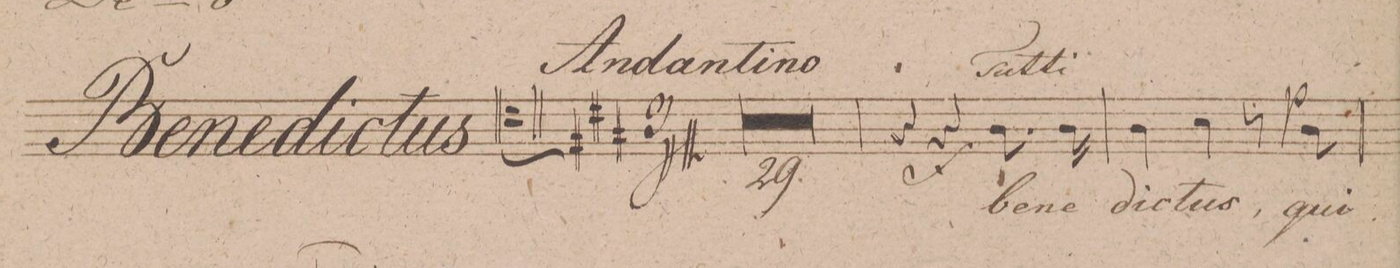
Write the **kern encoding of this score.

**kern	**text	**dynam
*I"Tenore.	*	*
*clefC4	*	*
*k[f#c#g#]	*	*
*M3/4	*	*
2.r	.	.
=2	=2	=2
2.r	.	.
=3	=3	=3
2.r	.	.
=4	=4	=4
2.r	.	.
=5	=5	=5
2.r	.	.
=6	=6	=6
2.r	.	.
=7	=7	=7
2.r	.	.
=8	=8	=8
2.r	.	.
=9	=9	=9
2.r	.	.
=10	=10	=10
2.r	.	.
=11	=11	=11
2.r	.	.
=12	=12	=12
2.r	.	.
=13	=13	=13
2.r	.	.
=14	=14	=14
2.r	.	.
=15	=15	=15
2.r	.	.
=16	=16	=16
2.r	.	.
=17	=17	=17
2.r	.	.
=18	=18	=18
2.r	.	.
=19	=19	=19
2.r	.	.
=20	=20	=20
2.r	.	.
=21	=21	=21
2.r	.	.
=22	=22	=22
2.r	.	.
=23	=23	=23
2.r	.	.
=24	=24	=24
2.r	.	.
=25	=25	=25
2.r	.	.
=26	=26	=26
2.r	.	.
=27	=27	=27
2.r	.	.
=28	=28	=28
2.r	.	.
=29	=29	=29
2.r	.	.
=30	=30	=30
4r	.	.
4r	.	.
*8\right	*	*
8.A\	be-	f
*16\right	*	*
16A\	-ne-	.
=31	=31	=31
*4\right	*	*
4A\	-dic-	.
4B\	-tus,	.
8r	.	.
8A\	qui	p
=32	=32	=32
*-	*-	*-
